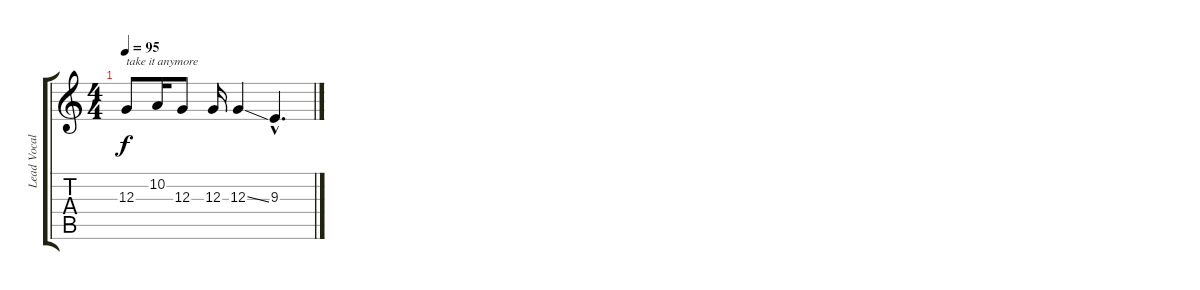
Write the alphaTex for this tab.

\track ("Lead Vocal" "Lead Vocal") {instrument lead6voice}
\staff {score tabs}
\tuning (E4 B3 G3 D3 A2 E2) {hide}
\ts (4 4)
\tempo 95
\clef g2
\ks c
12.3.8{txt "take it anymore" dy f} 10.2.16 12.3.8 12.3.16 12.3{ss}.4 9.3{hac}.4{d}
